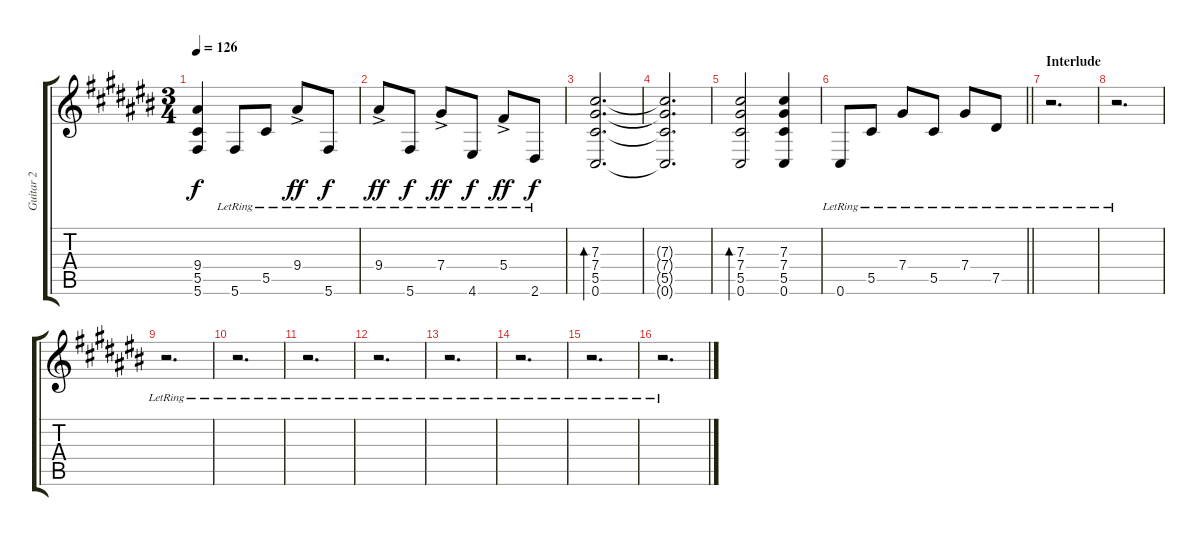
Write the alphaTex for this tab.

\track ("Guitar 2" "Guitar 2") {instrument distortionguitar}
\staff {score tabs}
\tuning (Eb4 Bb3 Gb3 Db3 Ab2 Db2) {hide}
\ts (3 4)
\tempo 126
\clef g2
\ks c#
(9.4 5.5 5.6).4{dy f} 5.6{lr}.8 5.5{lr}.8 9.4{ac lr}.8{dy ff beam merge} 5.6{lr}.8{dy f} |
9.4{ac lr}.8{dy ff beam merge} 5.6{lr}.8{dy f} 7.4{ac lr}.8{dy ff} 4.6{lr}.8{dy f} 5.4{ac lr}.8{dy ff} 2.6{lr}.8{dy f} |
(7.3 7.4 5.5 0.6).2{d bd 120} |
(7.3{t} 7.4{t} 5.5{t} 0.6{t}).2{d} |
(7.3 7.4 5.5 0.6).2{bd 120} (7.3 7.4 5.5 0.6).4 |
\barLineRight lightlight
0.6{lr}.8 5.5{lr}.8 7.4{lr}.8 5.5{lr}.8 7.4{lr}.8 7.5{lr}.8 |
\section ("" "Interlude")
r.2{d} |
r.2{d} |
r.2{d} |
r.2{d} |
r.2{d} |
r.2{d} |
r.2{d} |
r.2{d} |
r.2{d} |
r.2{d}
